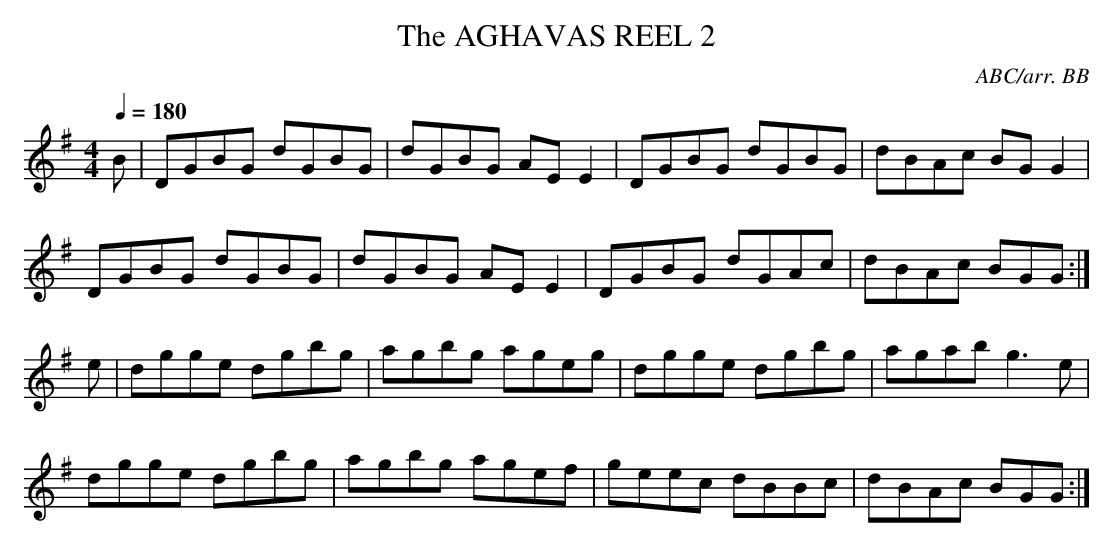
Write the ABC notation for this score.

X:1
T:AGHAVAS REEL 2, The
C:ABC/arr. BB
M:4/4
Q:1/4=180
K:G
B|DGBG dGBG|dGBG AEE2|DGBG dGBG|dBAc BGG2|
DGBG dGBG|dGBG AEE2|DGBG dGAc|dBAc BGG :|
e|dgge dgbg|agbg ageg|dgge dgbg|agab g3e|
dgge dgbg|agbg agef|geec dBBc|dBAc BGG :|
